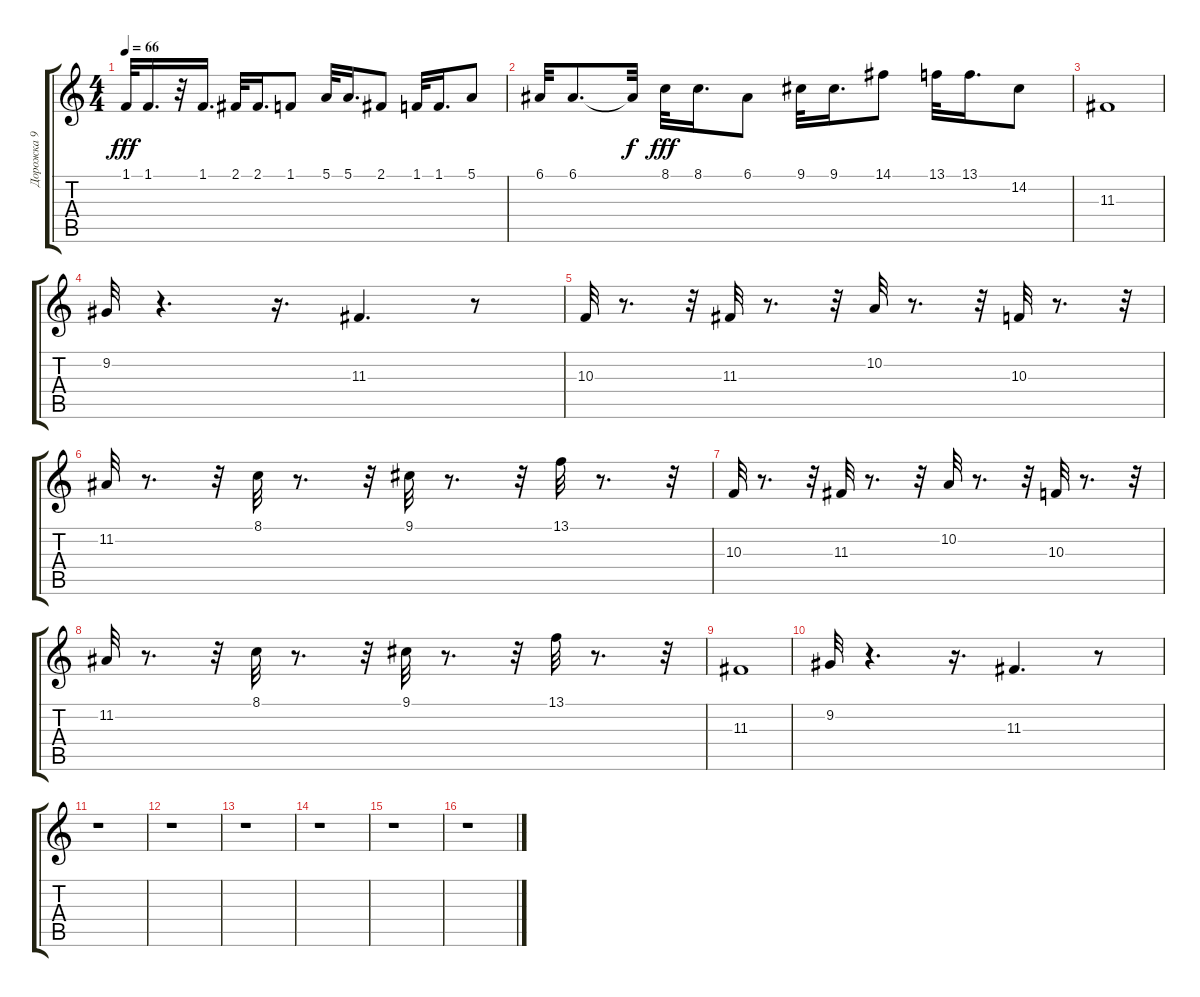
\track ("Дорожка 9" "Дорожка 9") {instrument synthvoice}
\staff {score tabs}
\tuning (E4 B3 G3 D3 A2 E2) {hide}
\ts (4 4)
\tempo 66
\clef g2
\ks c
1.1.32{dy fff} 1.1.16{d} r.32 1.1.16{d} 2.1.32 2.1.16{d} 1.1.8 5.1.32 5.1.16{d} 2.1.8 1.1.32 1.1.16{d} 5.1.8 |
6.1.32 6.1.8{d} 6.1{t}.32{dy f} 8.1.32{dy fff} 8.1.16{d} 6.1.8 9.1.32 9.1.16{d} 14.1.8 13.1.32 13.1.16{d} 14.2.8 |
11.3.1 |
9.2.32 r.4{d} r.16{d} 11.3.4{d} r.8 |
10.3.32 r.8{d} r.32 11.3.32 r.8{d} r.32 10.2.32 r.8{d} r.32 10.3.32 r.8{d} r.32 |
11.2.32 r.8{d} r.32 8.1.32 r.8{d} r.32 9.1.32 r.8{d} r.32 13.1.32 r.8{d} r.32 |
10.3.32 r.8{d} r.32 11.3.32 r.8{d} r.32 10.2.32 r.8{d} r.32 10.3.32 r.8{d} r.32 |
11.2.32 r.8{d} r.32 8.1.32 r.8{d} r.32 9.1.32 r.8{d} r.32 13.1.32 r.8{d} r.32 |
11.3.1 |
9.2.32 r.4{d} r.16{d} 11.3.4{d} r.8 |
r.1 |
r.1 |
r.1 |
r.1 |
r.1 |
r.1
